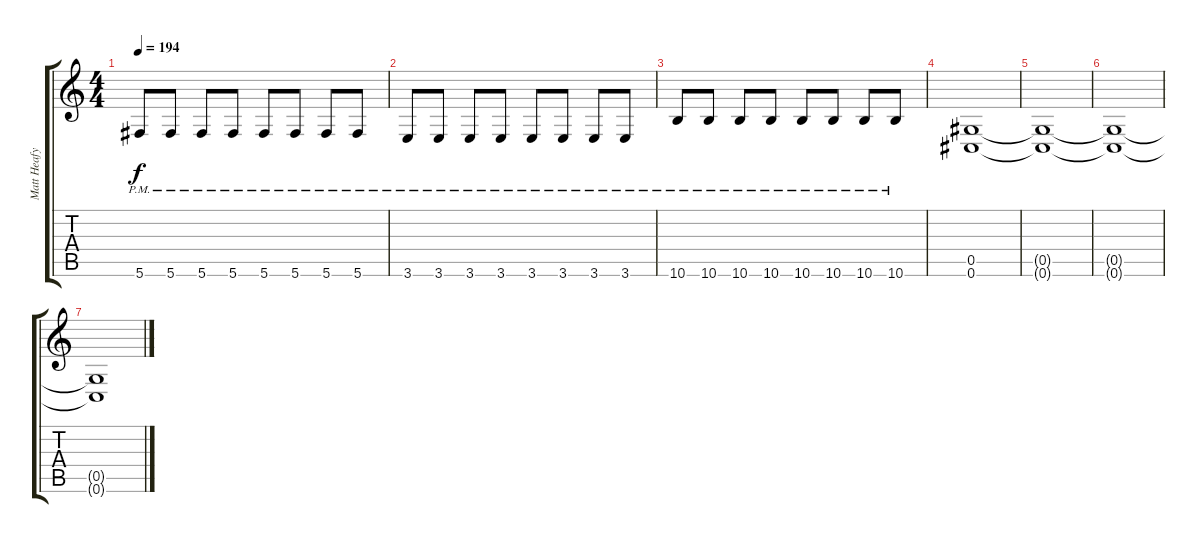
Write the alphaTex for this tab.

\track ("Matt Heafy" "Matt Heafy") {instrument distortionguitar}
\staff {score tabs}
\tuning (Eb4 Bb3 Gb3 Db3 Ab2 Db2) {hide}
\ts (4 4)
\tempo 194
\clef g2
\ks c
5.6{pm}.8{dy f} 5.6{pm}.8 5.6{pm}.8 5.6{pm}.8 5.6{pm}.8 5.6{pm}.8 5.6{pm}.8 5.6{pm}.8 |
3.6{pm}.8 3.6{pm}.8 3.6{pm}.8 3.6{pm}.8 3.6{pm}.8 3.6{pm}.8 3.6{pm}.8 3.6{pm}.8 |
10.6{pm}.8 10.6{pm}.8 10.6{pm}.8 10.6{pm}.8 10.6{pm}.8 10.6{pm}.8 10.6{pm}.8 10.6{pm}.8 |
(0.5 0.6).1 |
(0.5{t} 0.6{t}).1 |
(0.5{t} 0.6{t}).1 |
(0.5{t} 0.6{t}).1
